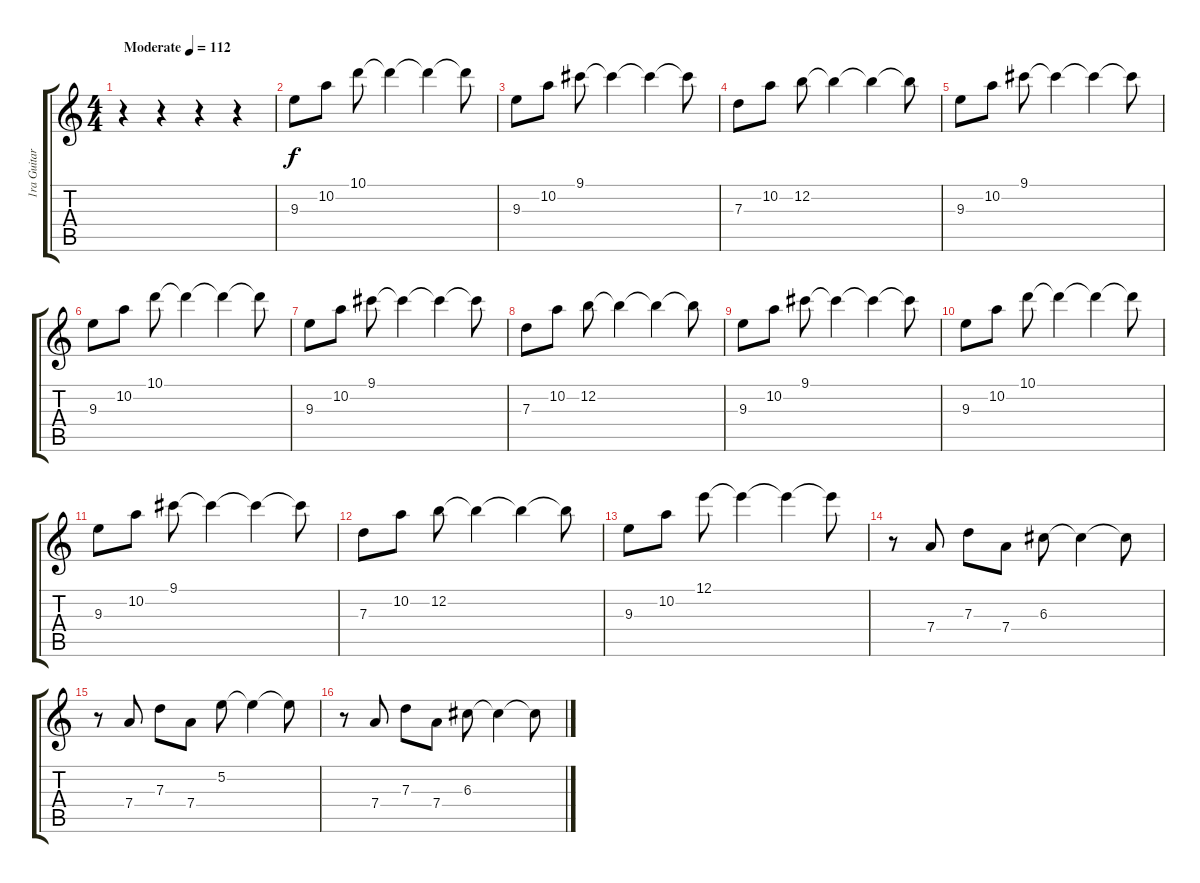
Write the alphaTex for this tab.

\track ("1ra Guitarra" "1ra Guitar") {instrument electricguitarclean}
\staff {score tabs}
\tuning (E4 B3 G3 D3 A2 E2) {hide}
\ts (4 4)
\tempo (112 "Moderate")
\clef g2
\ks c
r.4{dy f instrument electricguitarclean} r.4 r.4 r.4 |
9.3.8 10.2.8 10.1.8 10.1{t}.4 10.1{t}.4 10.1{t}.8 |
9.3.8 10.2.8 9.1.8 9.1{t}.4 9.1{t}.4 9.1{t}.8 |
7.3.8 10.2.8 12.2.8 12.2{t}.4 12.2{t}.4 12.2{t}.8 |
9.3.8 10.2.8 9.1.8 9.1{t}.4 9.1{t}.4 9.1{t}.8 |
9.3.8 10.2.8 10.1.8 10.1{t}.4 10.1{t}.4 10.1{t}.8 |
9.3.8 10.2.8 9.1.8 9.1{t}.4 9.1{t}.4 9.1{t}.8 |
7.3.8 10.2.8 12.2.8 12.2{t}.4 12.2{t}.4 12.2{t}.8 |
9.3.8 10.2.8 9.1.8 9.1{t}.4 9.1{t}.4 9.1{t}.8 |
9.3.8 10.2.8 10.1.8 10.1{t}.4 10.1{t}.4 10.1{t}.8 |
9.3.8 10.2.8 9.1.8 9.1{t}.4 9.1{t}.4 9.1{t}.8 |
7.3.8 10.2.8 12.2.8 12.2{t}.4 12.2{t}.4 12.2{t}.8 |
9.3.8 10.2.8 12.1.8 12.1{t}.4 12.1{t}.4 12.1{t}.8 |
r.8 7.4.8 7.3.8 7.4.8 6.3.8 6.3{t}.4 6.3{t}.8 |
r.8 7.4.8 7.3.8 7.4.8 5.2.8 5.2{t}.4 5.2{t}.8 |
r.8 7.4.8 7.3.8 7.4.8 6.3.8 6.3{t}.4 6.3{t}.8
